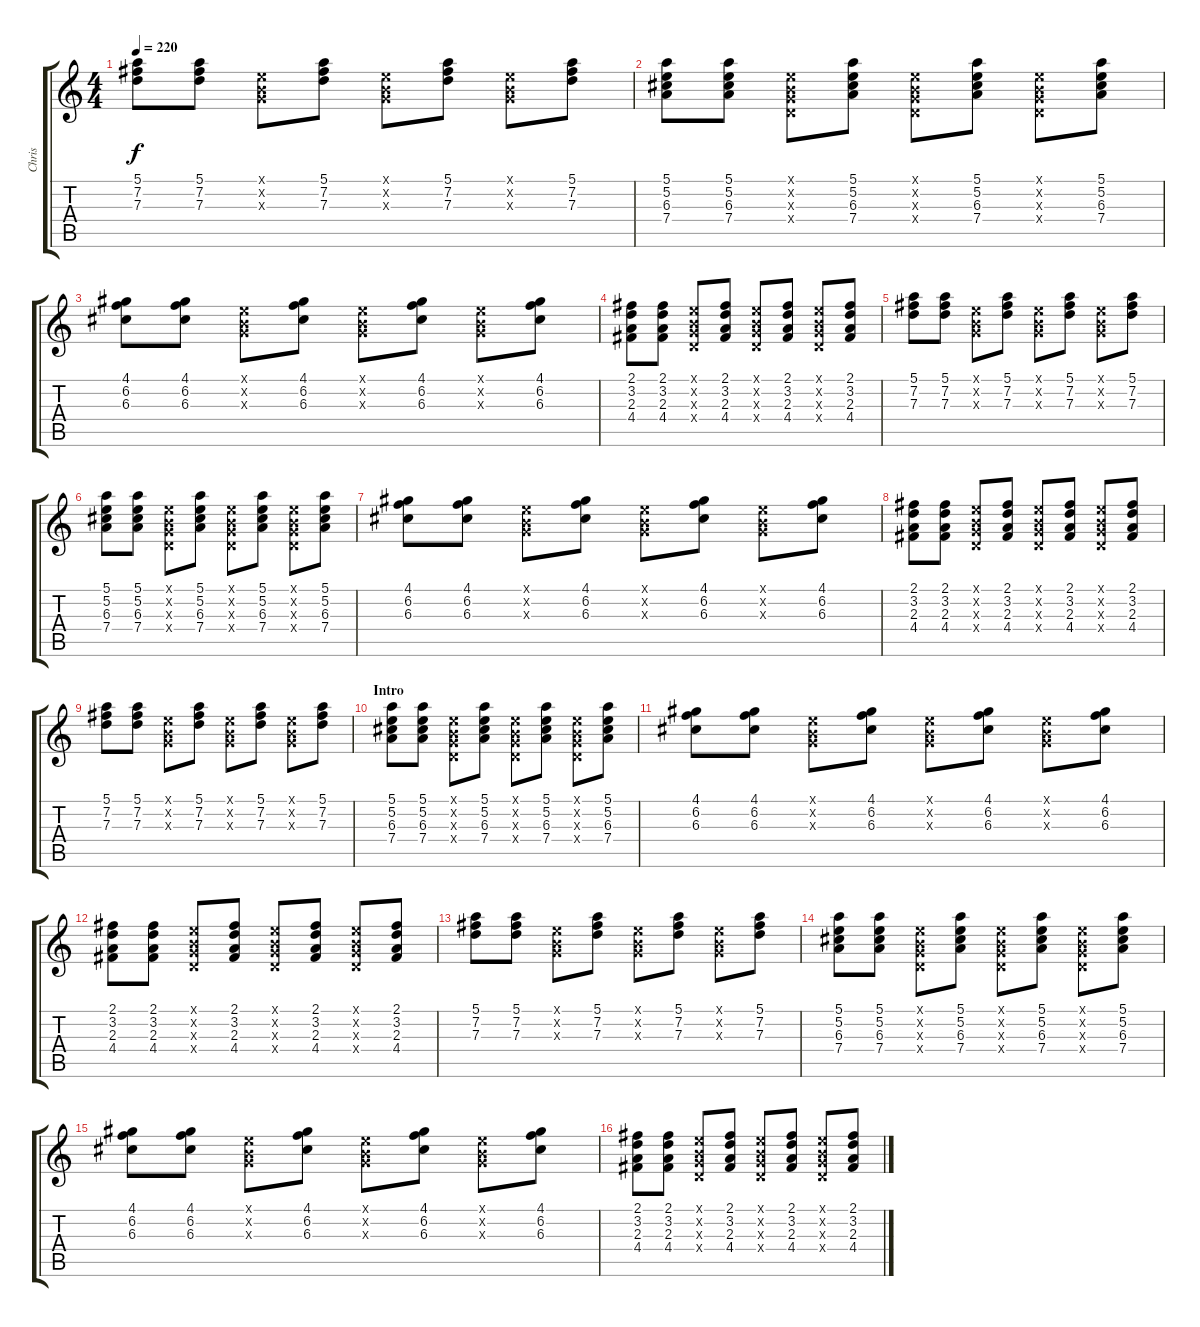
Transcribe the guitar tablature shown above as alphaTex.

\track ("Chris" "Chris") {instrument electricguitarclean}
\staff {score tabs}
\tuning (E4 B3 G3 D3 A2 E2) {hide}
\ts (4 4)
\tempo 220
\clef g2
\ks c
(5.1 7.2 7.3).8{dy f} (5.1 7.2 7.3).8 (0.1{x} 0.2{x} 0.3{x}).8 (5.1 7.2 7.3).8 (0.1{x} 0.2{x} 0.3{x}).8 (5.1 7.2 7.3).8 (0.1{x} 0.2{x} 0.3{x}).8 (5.1 7.2 7.3).8 |
(5.1 5.2 6.3 7.4).8 (5.1 5.2 6.3 7.4).8 (0.1{x} 0.2{x} 0.3{x} 0.4{x}).8 (5.1 5.2 6.3 7.4).8 (0.1{x} 0.2{x} 0.3{x} 0.4{x}).8 (5.1 5.2 6.3 7.4).8 (0.1{x} 0.2{x} 0.3{x} 0.4{x}).8 (5.1 5.2 6.3 7.4).8 |
(4.1 6.2 6.3).8 (4.1 6.2 6.3).8 (0.1{x} 0.2{x} 0.3{x}).8 (4.1 6.2 6.3).8 (0.1{x} 0.2{x} 0.3{x}).8 (4.1 6.2 6.3).8 (0.1{x} 0.2{x} 0.3{x}).8 (4.1 6.2 6.3).8 |
(2.1 3.2 2.3 4.4).8 (2.1 3.2 2.3 4.4).8 (0.1{x} 0.2{x} 0.3{x} 0.4{x}).8 (2.1 3.2 2.3 4.4).8 (0.1{x} 0.2{x} 0.3{x} 0.4{x}).8 (2.1 3.2 2.3 4.4).8 (0.1{x} 0.2{x} 0.3{x} 0.4{x}).8 (2.1 3.2 2.3 4.4).8 |
(5.1 7.2 7.3).8 (5.1 7.2 7.3).8 (0.1{x} 0.2{x} 0.3{x}).8 (5.1 7.2 7.3).8 (0.1{x} 0.2{x} 0.3{x}).8 (5.1 7.2 7.3).8 (0.1{x} 0.2{x} 0.3{x}).8 (5.1 7.2 7.3).8 |
(5.1 5.2 6.3 7.4).8 (5.1 5.2 6.3 7.4).8 (0.1{x} 0.2{x} 0.3{x} 0.4{x}).8 (5.1 5.2 6.3 7.4).8 (0.1{x} 0.2{x} 0.3{x} 0.4{x}).8 (5.1 5.2 6.3 7.4).8 (0.1{x} 0.2{x} 0.3{x} 0.4{x}).8 (5.1 5.2 6.3 7.4).8 |
(4.1 6.2 6.3).8 (4.1 6.2 6.3).8 (0.1{x} 0.2{x} 0.3{x}).8 (4.1 6.2 6.3).8 (0.1{x} 0.2{x} 0.3{x}).8 (4.1 6.2 6.3).8 (0.1{x} 0.2{x} 0.3{x}).8 (4.1 6.2 6.3).8 |
(2.1 3.2 2.3 4.4).8 (2.1 3.2 2.3 4.4).8 (0.1{x} 0.2{x} 0.3{x} 0.4{x}).8 (2.1 3.2 2.3 4.4).8 (0.1{x} 0.2{x} 0.3{x} 0.4{x}).8 (2.1 3.2 2.3 4.4).8 (0.1{x} 0.2{x} 0.3{x} 0.4{x}).8 (2.1 3.2 2.3 4.4).8 |
(5.1 7.2 7.3).8 (5.1 7.2 7.3).8 (0.1{x} 0.2{x} 0.3{x}).8 (5.1 7.2 7.3).8 (0.1{x} 0.2{x} 0.3{x}).8 (5.1 7.2 7.3).8 (0.1{x} 0.2{x} 0.3{x}).8 (5.1 7.2 7.3).8 |
\section ("" "Intro")
(5.1 5.2 6.3 7.4).8 (5.1 5.2 6.3 7.4).8 (0.1{x} 0.2{x} 0.3{x} 0.4{x}).8 (5.1 5.2 6.3 7.4).8 (0.1{x} 0.2{x} 0.3{x} 0.4{x}).8 (5.1 5.2 6.3 7.4).8 (0.1{x} 0.2{x} 0.3{x} 0.4{x}).8 (5.1 5.2 6.3 7.4).8 |
(4.1 6.2 6.3).8 (4.1 6.2 6.3).8 (0.1{x} 0.2{x} 0.3{x}).8 (4.1 6.2 6.3).8 (0.1{x} 0.2{x} 0.3{x}).8 (4.1 6.2 6.3).8 (0.1{x} 0.2{x} 0.3{x}).8 (4.1 6.2 6.3).8 |
(2.1 3.2 2.3 4.4).8 (2.1 3.2 2.3 4.4).8 (0.1{x} 0.2{x} 0.3{x} 0.4{x}).8 (2.1 3.2 2.3 4.4).8 (0.1{x} 0.2{x} 0.3{x} 0.4{x}).8 (2.1 3.2 2.3 4.4).8 (0.1{x} 0.2{x} 0.3{x} 0.4{x}).8 (2.1 3.2 2.3 4.4).8 |
(5.1 7.2 7.3).8 (5.1 7.2 7.3).8 (0.1{x} 0.2{x} 0.3{x}).8 (5.1 7.2 7.3).8 (0.1{x} 0.2{x} 0.3{x}).8 (5.1 7.2 7.3).8 (0.1{x} 0.2{x} 0.3{x}).8 (5.1 7.2 7.3).8 |
(5.1 5.2 6.3 7.4).8 (5.1 5.2 6.3 7.4).8 (0.1{x} 0.2{x} 0.3{x} 0.4{x}).8 (5.1 5.2 6.3 7.4).8 (0.1{x} 0.2{x} 0.3{x} 0.4{x}).8 (5.1 5.2 6.3 7.4).8 (0.1{x} 0.2{x} 0.3{x} 0.4{x}).8 (5.1 5.2 6.3 7.4).8 |
(4.1 6.2 6.3).8 (4.1 6.2 6.3).8 (0.1{x} 0.2{x} 0.3{x}).8 (4.1 6.2 6.3).8 (0.1{x} 0.2{x} 0.3{x}).8 (4.1 6.2 6.3).8 (0.1{x} 0.2{x} 0.3{x}).8 (4.1 6.2 6.3).8 |
(2.1 3.2 2.3 4.4).8 (2.1 3.2 2.3 4.4).8 (0.1{x} 0.2{x} 0.3{x} 0.4{x}).8 (2.1 3.2 2.3 4.4).8 (0.1{x} 0.2{x} 0.3{x} 0.4{x}).8 (2.1 3.2 2.3 4.4).8 (0.1{x} 0.2{x} 0.3{x} 0.4{x}).8 (2.1 3.2 2.3 4.4).8
